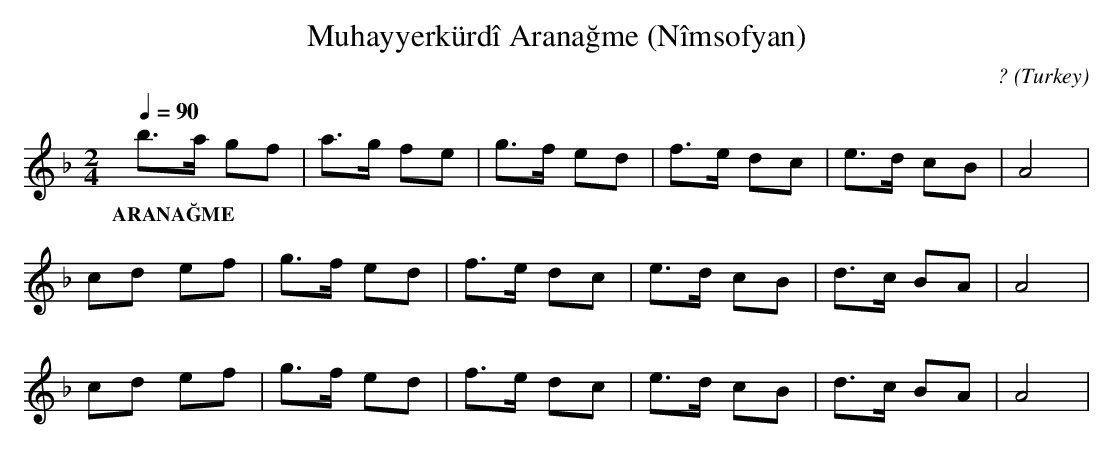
X:1
T: Muhayyerkürdî Aranağme (Nîmsofyan)
C: ?
O: Turkey
M: 2/4
L: 1/16
K: C _B
Q: 1/4=90
b3a g2f2  | a3g f2e2  | g3f e2d2  | f3e d2c2  | \
w:  ARANAĞME  |   |   |   |
e3d c2B2  | A8  |
w:   |   |
c2d2 e2f2  | g3f e2d2  | f3e d2c2  | e3d c2B2  | \
w:   |   |   |   |
d3c B2A2  | A8  |
w:   |   |
c2d2 e2f2  | g3f e2d2  | f3e d2c2  | e3d c2B2  | \
w:   |   |   |   |
d3c B2A2  | A8  |
w:   |   |
|
